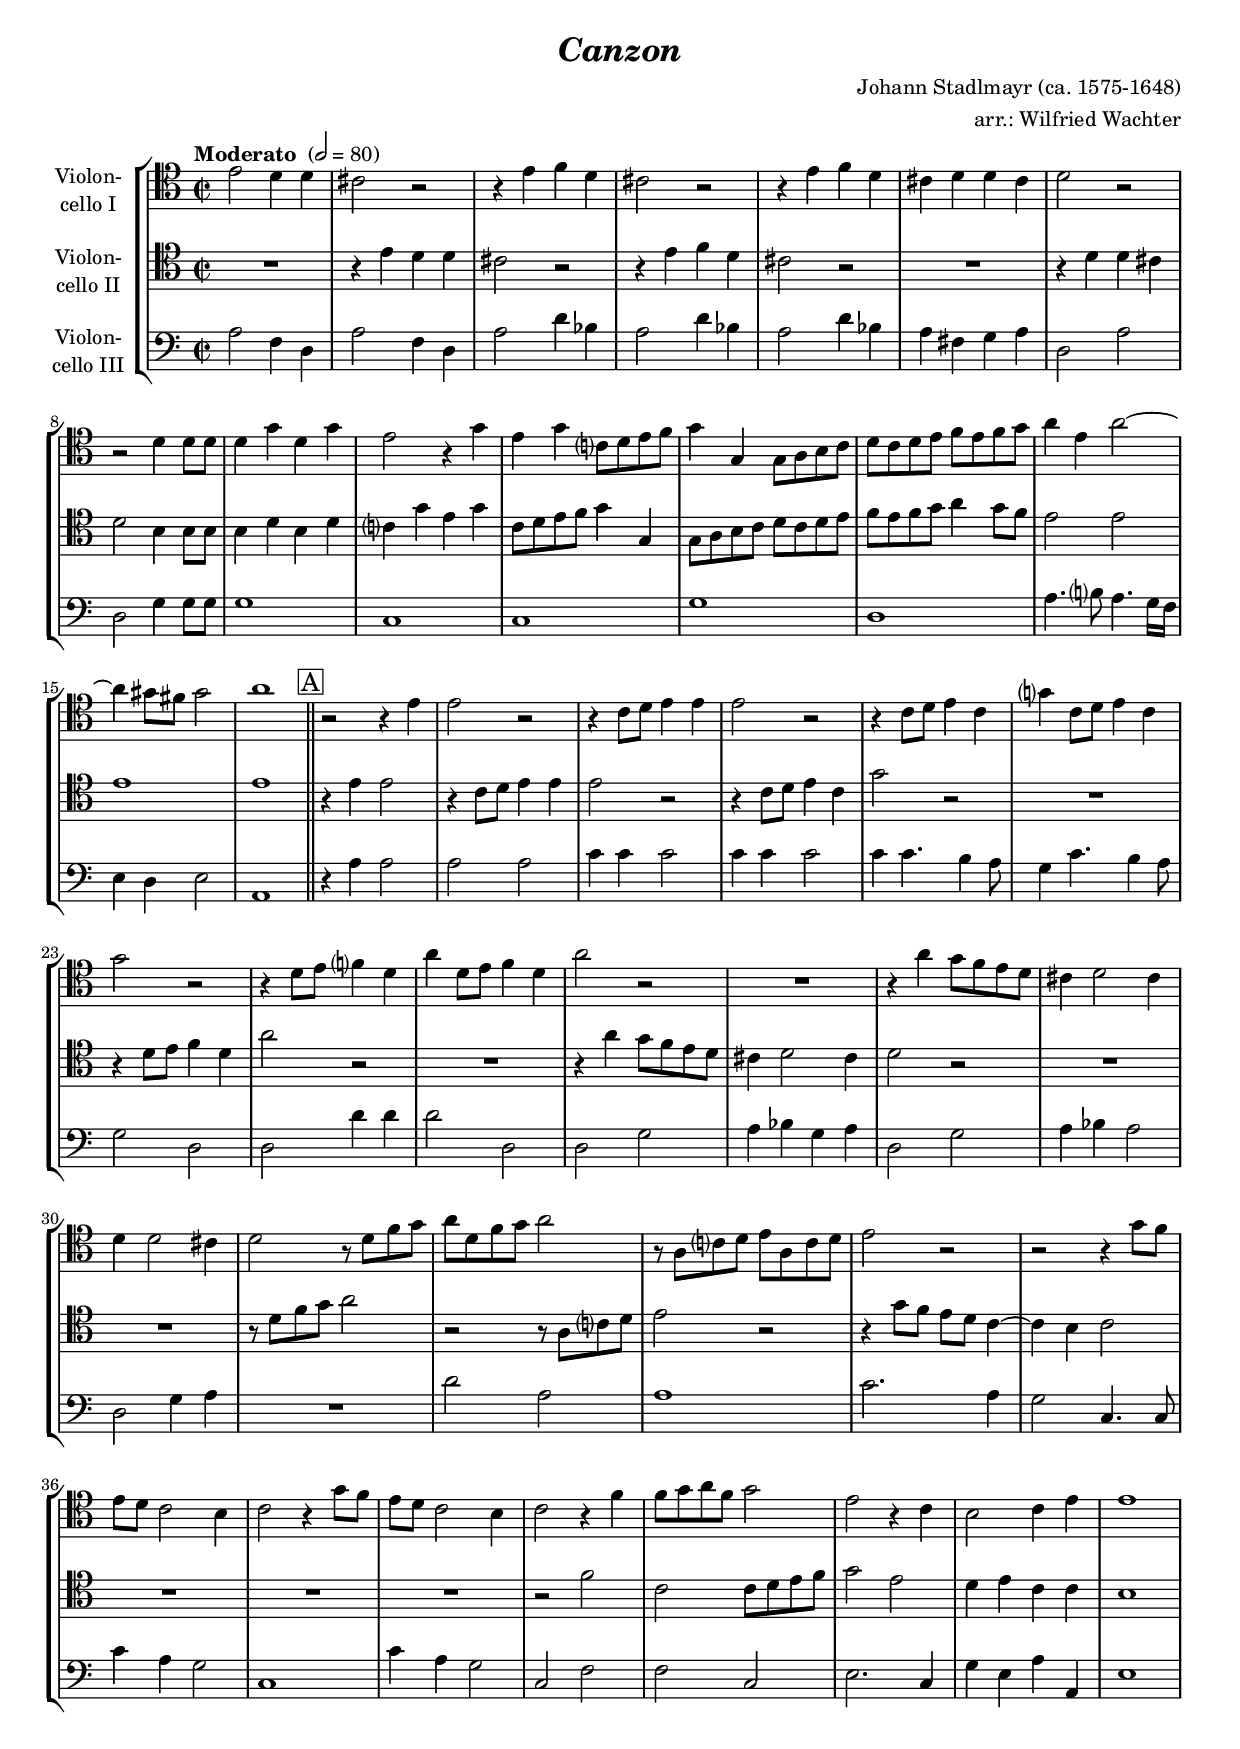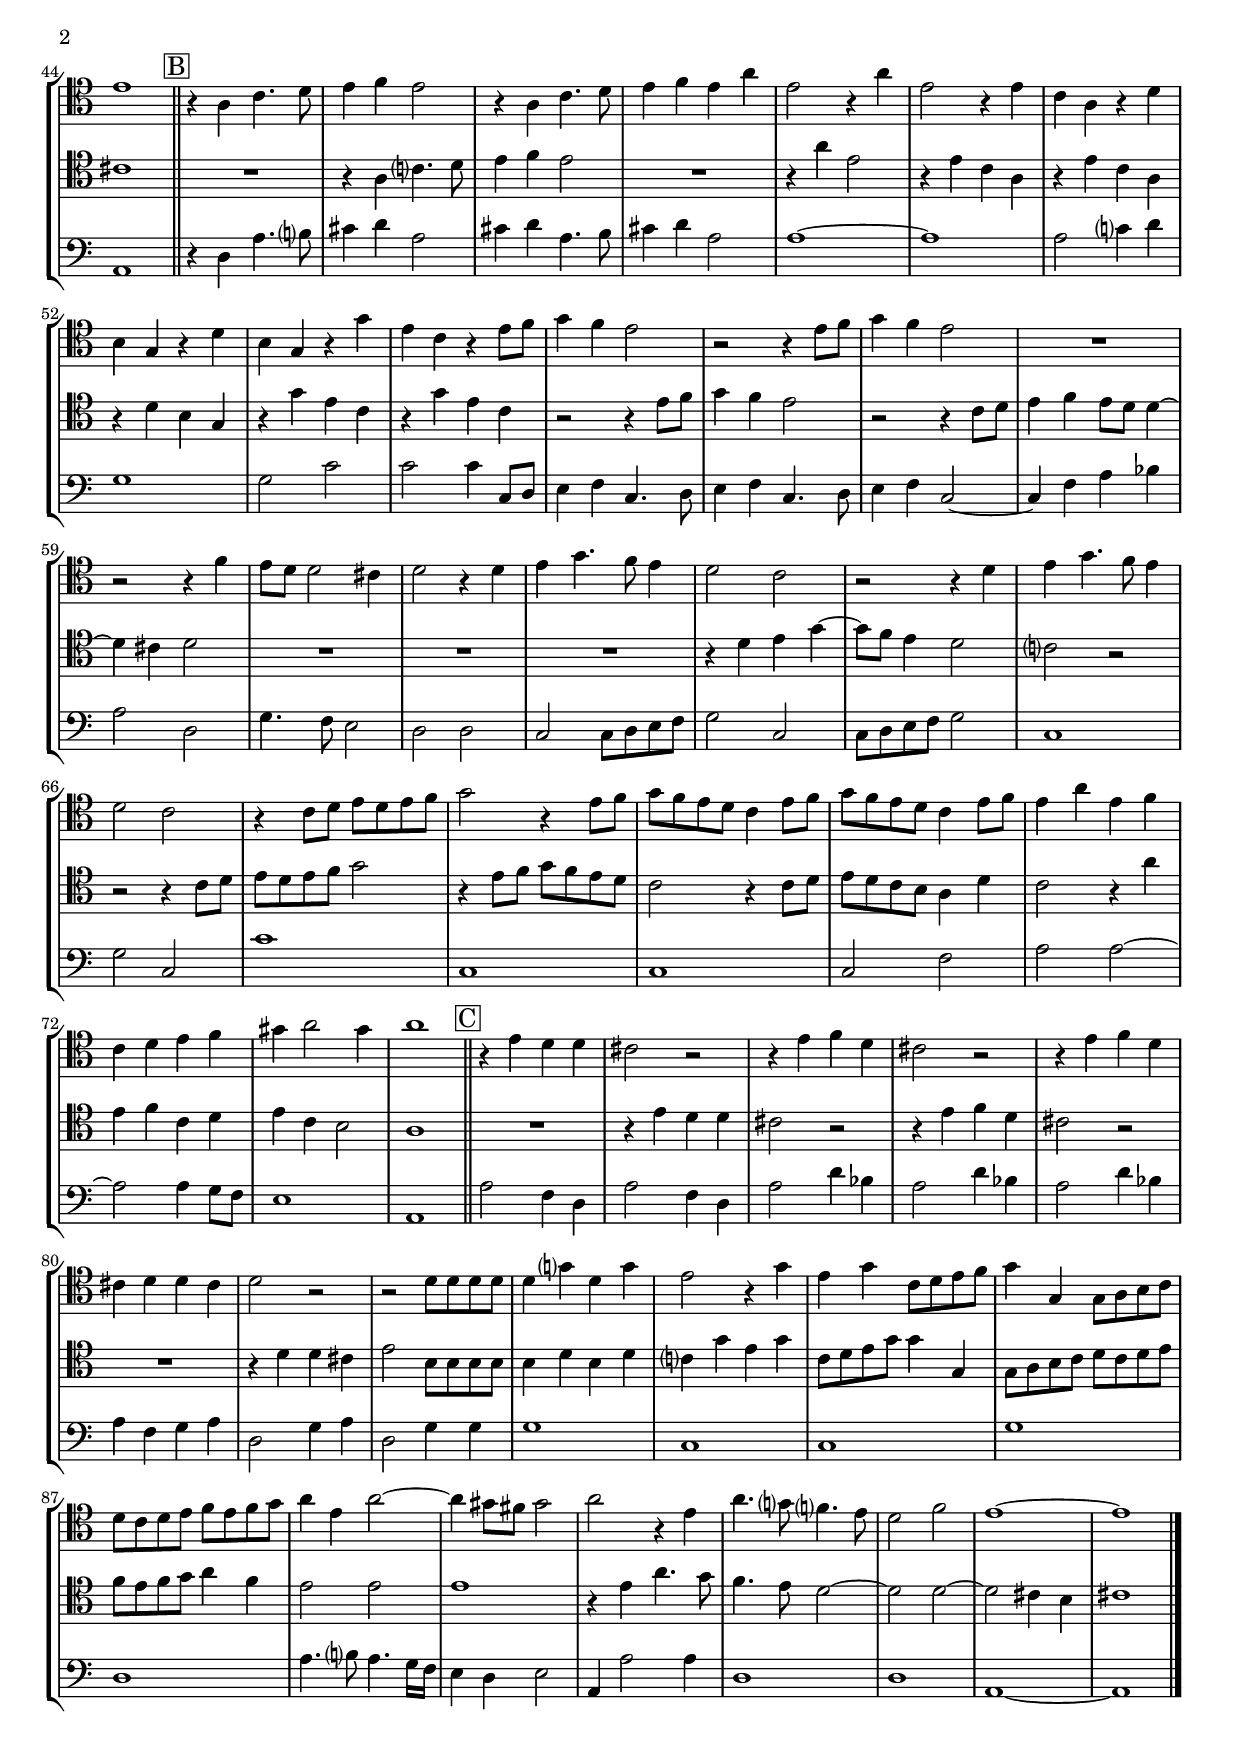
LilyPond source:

\version "2.18.2"
\include "deutsch.ly"
  
#(set-global-staff-size 18)

\header {
  title     = \markup \bold \italic "Canzon"
  composer  = "Johann Stadlmayr (ca. 1575-1648)"
  arranger  = "arr.: Wilfried Wachter"
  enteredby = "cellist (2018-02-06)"
%  piece     = ""
}

voiceconsts = {
  \key c \major
  \time 2/2
  \clef "tenor"
%  \numericTimeSignature
  \compressFullBarRests
  % Set default beaming for all staves
% \set Timing.beamExceptions = #'()
% \set Timing.baseMoment     = #(ly:make-moment 1 4)
% \set Timing.beatStructure  = #'(1 1 1)
  \tempo "Moderato " 2=80
}

micl = "clarinet"
mifl = "flute"
miob = "oboe"
mifh = "french horn"
misx = "tenor sax"
mist = "string ensemble 1"
miba = "cello"

boxa = { \bar "||" \mark \markup \box "A" }
boxb = { \bar "||" \mark \markup \box "B" }
boxc = { \bar "||" \mark \markup \box "C" }

va = \relative c' {
  \voiceconsts

  e2 d4 d
  cis2 r
  r4 e f d
  cis2 r
  r4 e f d
  cis d d cis
  d2 r
  r d4 d8 d
  d4 g d g
  e2 r4 g

  e g c,?8 d e f
  g4 g, g8 a h c
  d c d e f e f g
  a4 e a2~
  a4 gis8 fis gis2
  a1 \boxa
  r2 r4 e
  e2 r

  r4 c8 d e4 e
  e2 r
  r4 c8 d e4 c
  g'? c,8 d e4 c
  g'2 r
  r4 d8 e f?4 d
  a' d,8 e f4 d
  a'2 r
  R1

  r4 a g8 f e d
  cis4 d2 cis4
  d d2 cis4
  d2 r8 d8 f g
  a d, f g a2
  r8 a, c? d e a, c d
  e2 r
  r r4 g8 f

  e d c2 h4
  c2 r4 g'8 f
  e d c2 h4
  c2 r4 f
  f8 g a f g2
  e r4 c
  h2 c4 e
  e1
  e \boxb
  r4 a, c4. d8

  e4 f e2
  r4 a, c4. d8
  e4 f e a
  e2 r4 a
  e2 r4 e
  c a r d
  h g r d'
  h g r g'
  e c r e8 f
  g4 f e2

  r r4 e8 f
  g4 f e2
  R1
  r2 r4 f
  e8 d d2 cis4
  d2 r4 d
  e g4. f8 e4
  d2 c
  r r4 d
  e g4. f8 e4

  d2 c
  r4 c8 d e d e f
  g2 r4 e8 f
  g f e d c4 e8 f
  g f e d c4 e8 f
  e4 a e f
  c d e f
  gis a2 gis4

  a1 \boxc
  r4 e d d
  cis2 r
  r4 e f d
  cis2 r
  r4 e f d
  cis d d cis
  d2 r
  r d8 d d d
  d4 g? d g

  e2 r4 g
  e g c,8 d e f
  g4 g, g8 a h c
  d c d e f e f g
  a4 e a2~
  a4 gis8 fis gis2
  a r4 e

  a4. g?8 f?4. e8
  d2 f
  e1~
  e \bar "|."
}

vb = \relative c' {
  \voiceconsts

  R1
  r4 e d d
  cis2 r
  r4 e f d
  cis2 r
  R1
  r4 d d cis
  d2 h4 h8 h
  h4 d h d
  c? g' e g

  c,8 d e f g4 g,
  g8 a h c d c d e
  f e f g a4 g8 f
  e2 e
  e1
  e \boxa
  r4 e e2
  r4 c8 d e4 e
  e2 r

  r4 c8 d e4 c
  g'2 r
  R1
  r4 d8 e f4 d
  a'2 r
  R1
  r4 a g8 f e d
  cis4 d2 cis4
  d2 r
  R1*2

  r8 d f g a2
  r r8 a, c? d
  e2 r
  r4 g8 f e d c4~
  c h c2
  R1*3
  r2 f
  c c8 d e f
  g2 e

  d4 e c c
  h1
  cis \boxb
  R
  r4 a c?4. d8
  e4 f e2
  R1
  r4 a e2
  r4 e c a
  r e' c a
  r d h g

  r g' e c
  r g' e c
  r2 r4 e8 f
  g4 f e2
  r r4 c8 d
  e4 f e8 d d4~
  d cis d2
  R1*3
  r4 d e g~

  g8 f e4 d2
  c? r
  r r4 c8 d
  e d e f g2
  r4 e8 f g f e d
  c2 r4 c8 d
  e d c h a4 d
  c2 r4 a'

  e f c d
  e c h2
  a1 \boxc
  R
  r4 e' d d
  cis2 r
  r4 e f d
  cis2 r
  R1
  r4 d d cis
  e2 h8 h h h

  h4 d h d
  c? g' e g
  c,8 d e g g4 g,
  g8 a h c d c d e
  f e f g a4 f
  e2 e
  e1
  r4 e a4. g8

  f4. e8 d2~
  d d~
  d cis4 h
  cis1 \bar "|."
}

vc = \relative c' {
  \voiceconsts
  \clef "bass"

  a2 f4 d
  a'2 f4 d
  a'2 d4 b
  a2 d4 b
  a2 d4 b
  a fis g a
  d,2 a'
  d, g4 g8 g
  g1
  c,
  c

  g'
  d
  a'4. h?8 a4. g16 f
  e4 d e2
  a,1 \boxa
  r4 a' a2
  a a
  c4 c c2
  c4 c c2
  c4 c4. h4 a8

  g4 c4. h4 a8
  g2 d
  d d'4 d
  d2 d,
  d g
  a4 b g a
  d,2 g
  a4 b a2
  d, g4 a
  R1
  d2 a
  a1

  c2. a4
  g2 c,4. c8
  c'4 a g2
  c,1
  c'4 a g2
  c, f
  f c
  e2. c4
  g' e a a,
  e'1
  a, \boxb
  r4 d a'4. h?8

  cis4 d a2
  cis4 d a4. h8
  cis4 d a2
  a1~
  a
  a2 c?4 d
  g,1
  g2 c
  c c4 c,8 d
  e4 f c4. d8

  e4 f c4. d8
  e4 f c2~
  c4 f a b
  a2 d,
  g4. f8 e2
  d d
  c c8 d e f
  g2 c,
  c8 d e f g2
  c,1

  g'2 c,
  c'1
  c,
  c
  c2 f
  a a~
  a a4 g8 f
  e1
  a, \boxc
  a'2 f4 d
  a'2 f4 d
  a'2 d4 b
  a2 d4 b

  a2 d4 b
  a f g a
  d,2 g4 a
  d,2 g4 g
  g1
  c,
  c
  g'
  d
  a'4. h?8 a4. g16 f
  e4 d e2
  a,4 a'2 a4

  d,1
  d
  a~
  a \bar "|."
}


music = \new StaffGroup <<
      \new Staff {
	\set Staff.midiInstrument = \miba
	\set Staff.instrumentName = \markup \center-column { "Violon-" "cello I" }
	\transpose c c { \va }
      }

      \new Staff {
	\set Staff.midiInstrument = \miba
	\set Staff.instrumentName = \markup \center-column { "Violon-" "cello II" }
	\transpose c c { \vb }
      }

      \new Staff {
	\set Staff.midiInstrument = \miba
	\set Staff.instrumentName = \markup \center-column { "Violon-" "cello III" }
	\transpose c c { \vc }
      }
>>

\book {
  \score {
    \music
    \layout {}
  }

  \score {
    \unfoldRepeats \music

    \midi {
      \context {
        \Score
      }
    }
  }
}
